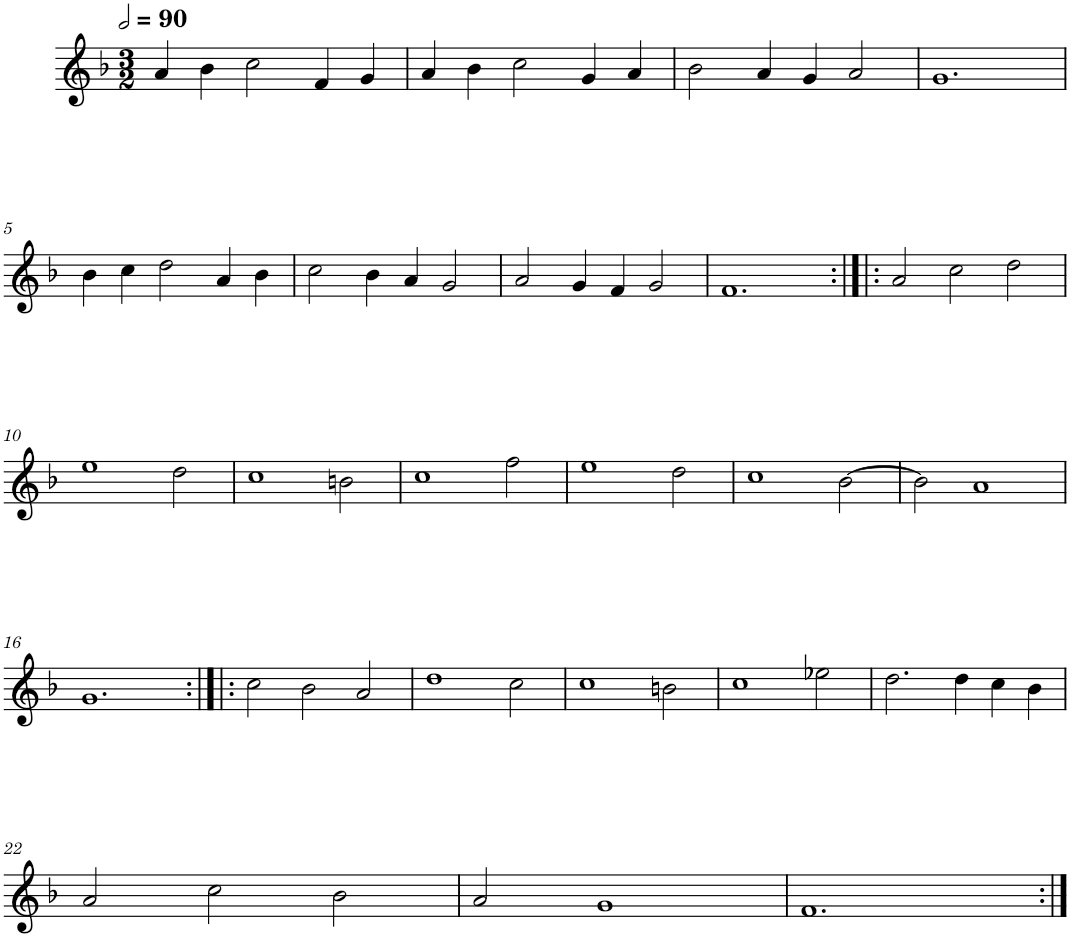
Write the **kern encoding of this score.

**kern
*part1
*staff1
*I"Cinq parties
*clefG2
*k[b-]
*M3/2
*MM180
=1
4a/
4b-\
2cc\
4f/
4g/
=2
4a/
4b-\
2cc\
4g/
4a/
=3
2b-\
4a/
4g/
2a/
=4
1.g
!!LO:LB:g=z
=5
4b-\
4cc\
2dd\
4a/
4b-\
=6
2cc\
4b-\
4a/
2g/
=7
2a/
4g/
4f/
2g/
=8
1.f
=9:|!|:
2a/
2cc\
2dd\
!!LO:LB:g=z
=10
1ee
2dd\
=11
1cc
2bn\
=12
1cc
2ff\
=13
1ee
2dd\
=14
1cc
[2b-\
=15
2b-\]
1a
!!LO:LB:g=z
=16
1.g
=17:|!|:
2cc\
2b-\
2a/
=18
1dd
2cc\
=19
1cc
2bn\
=20
1cc
2ee-X\
=21
2.dd\
4dd\
4cc\
4b-\
!!LO:LB:g=z
=22
2a/
2cc\
2b-\
=23
2a/
1g
=24
1.f
=:|!
*-
